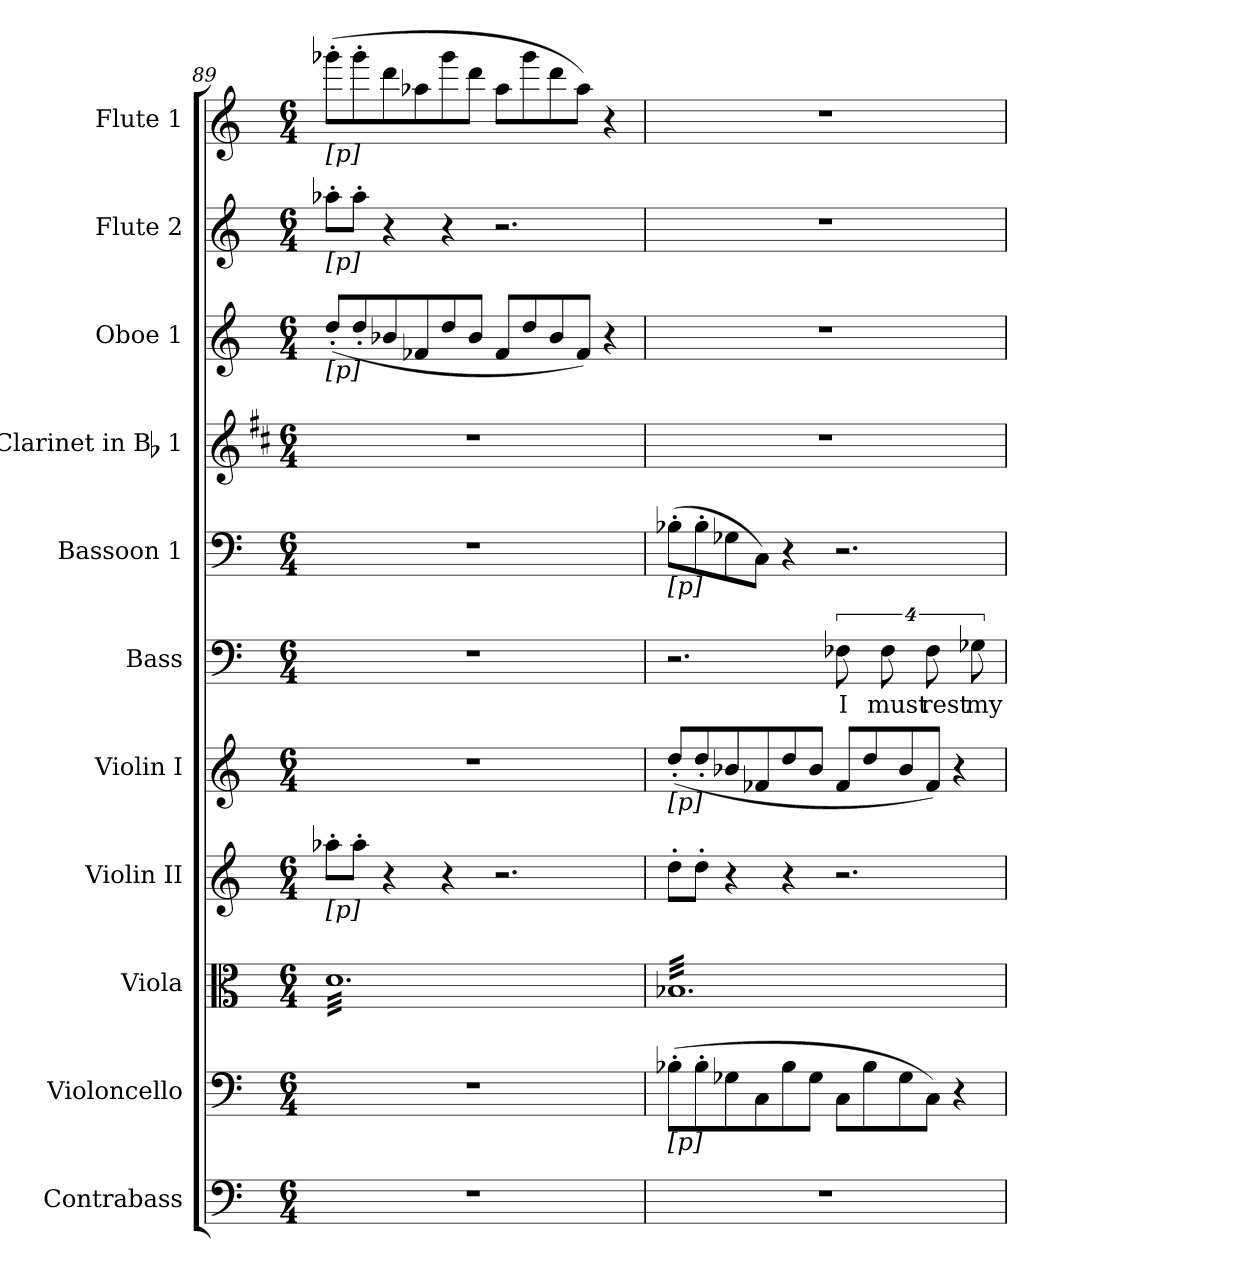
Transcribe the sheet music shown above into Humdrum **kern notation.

**kern	**kern	**kern	**kern	**kern	**kern	**text	**kern	**kern	**kern	**kern	**kern
*part11	*part10	*part9	*part8	*part7	*part6	*part6	*part5	*part4	*part3	*part2	*part1
*staff11	*staff10	*staff9	*staff8	*staff7	*staff6	*staff6	*staff5	*staff4	*staff3	*staff2	*staff1
*I"Contrabass	*I"Violoncello	*I"Viola	*I"Violin II	*I"Violin I	*I"Bass	*	*I"Bassoon 1	*I"Clarinet in Bb 1	*I"Oboe 1	*I"Flute 2	*I"Flute 1
*I'Cb.	*I'Vc.	*I'Vla.	*I'Vln. II	*I'Vln. I	*I'B.	*	*I'Bsn. 1	*I'Cl. 1	*I'Ob. 1	*I'Fl. 2	*I'Fl. 1
!!LO:PB:g=z
*clefF4	*clefF4	*clefC3	*clefG2	*clefG2	*clefF4	*	*clefF4	*clefG2	*clefG2	*clefG2	*clefG2
*ITrd7c12	*	*	*	*	*	*	*	*ITrd1c2	*	*	*
*k[]	*k[]	*k[]	*k[]	*k[]	*k[]	*	*k[]	*k[]	*k[]	*k[]	*k[]
*C:	*C:	*C:	*C:	*C:	*C:	*	*C:	*C:	*C:	*C:	*C:
*M6/4	*M6/4	*M6/4	*M6/4	*M6/4	*M6/4	*	*M6/4	*M6/4	*M6/4	*M6/4	*M6/4
*MM168	*MM168	*MM168	*MM168	*MM168	*MM168	*	*MM168	*MM168	*MM168	*MM168	*MM168
=89	=89	=89	=89	=89	=89	=89	=89	=89	=89	=89	=89
!	!	!	!	!	!	!	!	!	!	!	!LO:TX:b:t=[p]
!	!	!	!	!	!	!	!	!	!	!LO:TX:b:t=[p]	!
!	!	!	!	!	!	!	!	!	!LO:TX:b:t=[p]	!	!
!	!	!	!LO:TX:b:t=[p]	!	!	!	!	!	!	!	!
!	!	!LO:TX:b:t=[p]	!	!	!	!	!	!	!	!	!
!LO:N:vis=1	!LO:N:vis=1	!	!	!LO:N:vis=1	!LO:N:vis=1	!	!LO:N:vis=1	!LO:N:vis=1	!	!	!
*	*	*tremolo	*	*	*	*	*	*	*	*	*
1.r	1.r	32diLLL	8aa-X'i\L	1.r	1.r	.	1.r	1.r	(8dd'i/L	8aa-X'i\L	(8ggg-X'i\L
.	.	32di	.	.	.	.	.	.	.	.	.
.	.	32di	.	.	.	.	.	.	.	.	.
.	.	32di	.	.	.	.	.	.	.	.	.
.	.	32di	8aa-'i\J	.	.	.	.	.	8dd'i/	8aa-'i\J	8ggg-'i\
.	.	32di	.	.	.	.	.	.	.	.	.
.	.	32di	.	.	.	.	.	.	.	.	.
.	.	32di	.	.	.	.	.	.	.	.	.
.	.	32di	4r	.	.	.	.	.	8b-Xi/	4r	8dddi\
.	.	32di	.	.	.	.	.	.	.	.	.
.	.	32di	.	.	.	.	.	.	.	.	.
.	.	32di	.	.	.	.	.	.	.	.	.
.	.	32di	.	.	.	.	.	.	8f-Xi/	.	8aa-Xi\
.	.	32di	.	.	.	.	.	.	.	.	.
.	.	32di	.	.	.	.	.	.	.	.	.
.	.	32di	.	.	.	.	.	.	.	.	.
.	.	32di	4r	.	.	.	.	.	8ddi/	4r	8ggg-i\
.	.	32di	.	.	.	.	.	.	.	.	.
.	.	32di	.	.	.	.	.	.	.	.	.
.	.	32di	.	.	.	.	.	.	.	.	.
.	.	32di	.	.	.	.	.	.	8b-i/J	.	8dddi\J
.	.	32di	.	.	.	.	.	.	.	.	.
.	.	32di	.	.	.	.	.	.	.	.	.
.	.	32di	.	.	.	.	.	.	.	.	.
.	.	32di	2.r	.	.	.	.	.	8f-i/L	2.r	8aa-i\L
.	.	32di	.	.	.	.	.	.	.	.	.
.	.	32di	.	.	.	.	.	.	.	.	.
.	.	32di	.	.	.	.	.	.	.	.	.
.	.	32di	.	.	.	.	.	.	8ddi/	.	8ggg-i\
.	.	32di	.	.	.	.	.	.	.	.	.
.	.	32di	.	.	.	.	.	.	.	.	.
.	.	32di	.	.	.	.	.	.	.	.	.
.	.	32di	.	.	.	.	.	.	8b-i/	.	8dddi\
.	.	32di	.	.	.	.	.	.	.	.	.
.	.	32di	.	.	.	.	.	.	.	.	.
.	.	32di	.	.	.	.	.	.	.	.	.
.	.	32di	.	.	.	.	.	.	8f-i/J)	.	8aa-i\J)
.	.	32di	.	.	.	.	.	.	.	.	.
.	.	32di	.	.	.	.	.	.	.	.	.
.	.	32di	.	.	.	.	.	.	.	.	.
.	.	32di	.	.	.	.	.	.	4r	.	4r
.	.	32di	.	.	.	.	.	.	.	.	.
.	.	32di	.	.	.	.	.	.	.	.	.
.	.	32di	.	.	.	.	.	.	.	.	.
.	.	32di	.	.	.	.	.	.	.	.	.
.	.	32di	.	.	.	.	.	.	.	.	.
.	.	32di	.	.	.	.	.	.	.	.	.
.	.	32diJJJ	.	.	.	.	.	.	.	.	.
=90	=90	=90	=90	=90	=90	=90	=90	=90	=90	=90	=90
!	!	!	!	!	!	!	!LO:TX:b:t=[p]	!	!	!	!
!	!	!	!	!LO:TX:b:t=[p]	!	!	!	!	!	!	!
!	!LO:TX:b:t=[p]	!	!	!	!	!	!	!	!	!	!
!LO:N:vis=1	!	!	!	!	!	!	!	!LO:N:vis=1	!LO:N:vis=1	!LO:N:vis=1	!LO:N:vis=1
1.r	(8B-X'i\L	32B-XiLLL	8dd'i\L	(8dd'i/L	2.r	.	(8B-X'i\L	1.r	1.r	1.r	1.r
.	.	32B-Xi	.	.	.	.	.	.	.	.	.
.	.	32B-Xi	.	.	.	.	.	.	.	.	.
.	.	32B-Xi	.	.	.	.	.	.	.	.	.
.	8B-'i\	32B-Xi	8dd'i\J	8dd'i/	.	.	8B-'i\	.	.	.	.
.	.	32B-Xi	.	.	.	.	.	.	.	.	.
.	.	32B-Xi	.	.	.	.	.	.	.	.	.
.	.	32B-Xi	.	.	.	.	.	.	.	.	.
.	8G-Xi\	32B-Xi	4r	8b-Xi/	.	.	8G-Xi\	.	.	.	.
.	.	32B-Xi	.	.	.	.	.	.	.	.	.
.	.	32B-Xi	.	.	.	.	.	.	.	.	.
.	.	32B-Xi	.	.	.	.	.	.	.	.	.
.	8Ci\	32B-Xi	.	8f-Xi/	.	.	8Ci\J)	.	.	.	.
.	.	32B-Xi	.	.	.	.	.	.	.	.	.
.	.	32B-Xi	.	.	.	.	.	.	.	.	.
.	.	32B-Xi	.	.	.	.	.	.	.	.	.
.	8B-i\	32B-Xi	4r	8ddi/	.	.	4r	.	.	.	.
.	.	32B-Xi	.	.	.	.	.	.	.	.	.
.	.	32B-Xi	.	.	.	.	.	.	.	.	.
.	.	32B-Xi	.	.	.	.	.	.	.	.	.
.	8G-i\J	32B-Xi	.	8b-i/J	.	.	.	.	.	.	.
.	.	32B-Xi	.	.	.	.	.	.	.	.	.
.	.	32B-Xi	.	.	.	.	.	.	.	.	.
.	.	32B-Xi	.	.	.	.	.	.	.	.	.
!	!	!	!	!	!	!LO:LY:b:color=#000000	!	!	!	!	!
.	8Ci\L	32B-Xi	2.r	8f-i/L	16%3F-Xi\	I	2.r	.	.	.	.
.	.	32B-Xi	.	.	.	.	.	.	.	.	.
.	.	32B-Xi	.	.	.	.	.	.	.	.	.
.	.	32B-Xi	.	.	.	.	.	.	.	.	.
.	8B-i\	32B-Xi	.	8ddi/	.	.	.	.	.	.	.
.	.	32B-Xi	.	.	.	.	.	.	.	.	.
!	!	!	!	!	!	!LO:LY:b:color=#000000	!	!	!	!	!
.	.	32B-Xi	.	.	16%3F-i\	must	.	.	.	.	.
.	.	32B-Xi	.	.	.	.	.	.	.	.	.
.	8G-i\	32B-Xi	.	8b-i/	.	.	.	.	.	.	.
.	.	32B-Xi	.	.	.	.	.	.	.	.	.
.	.	32B-Xi	.	.	.	.	.	.	.	.	.
.	.	32B-Xi	.	.	.	.	.	.	.	.	.
!	!	!	!	!	!	!LO:LY:b:color=#000000	!	!	!	!	!
.	8Ci\J)	32B-Xi	.	8f-i/J)	16%3F-i\	rest	.	.	.	.	.
.	.	32B-Xi	.	.	.	.	.	.	.	.	.
.	.	32B-Xi	.	.	.	.	.	.	.	.	.
.	.	32B-Xi	.	.	.	.	.	.	.	.	.
.	4r	32B-Xi	.	4r	.	.	.	.	.	.	.
.	.	32B-Xi	.	.	.	.	.	.	.	.	.
!	!	!	!	!	!	!LO:LY:b:color=#000000	!	!	!	!	!
.	.	32B-Xi	.	.	16%3G-Xi\	my	.	.	.	.	.
.	.	32B-Xi	.	.	.	.	.	.	.	.	.
.	.	32B-Xi	.	.	.	.	.	.	.	.	.
.	.	32B-Xi	.	.	.	.	.	.	.	.	.
.	.	32B-Xi	.	.	.	.	.	.	.	.	.
.	.	32B-XiJJJ	.	.	.	.	.	.	.	.	.
*	*	*Xtremolo	*	*	*	*	*	*	*	*	*
=	=	=	=	=	=	=	=	=	=	=	=
*-	*-	*-	*-	*-	*-	*-	*-	*-	*-	*-	*-
